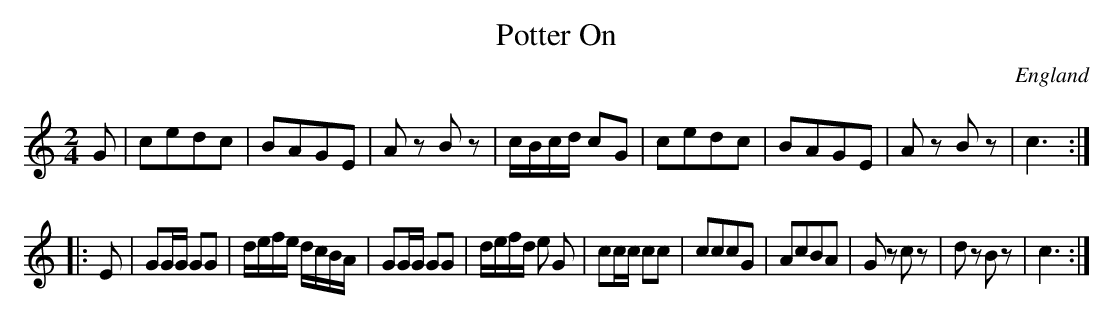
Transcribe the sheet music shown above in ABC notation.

X:1
T:Potter On
L:1/8
M:2/4
O:England
K:C
G | cedc | BAGE | Az Bz | c/B/c/d/ cG | cedc | BAGE | Az Bz | c3 ::
E | GG/G/ GG | d/e/f/e/ d/c/B/A/ | GG/G/ GG | d/e/f/d/ e\
G | cc/c/ cc | cccG | AcBA | Gz cz | dz Bz | c3 :|
